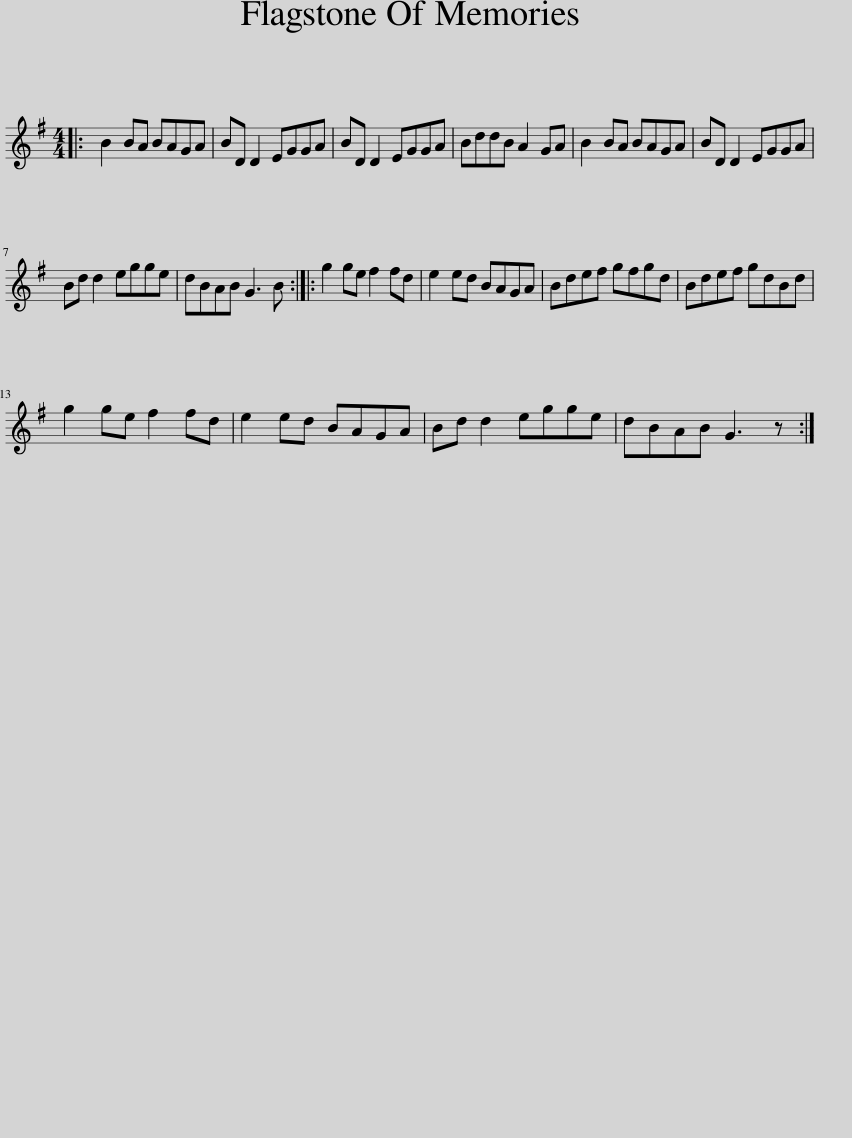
X:1
L:1/8
M:4/4
I:linebreak $
K:G
V:1 treble
V:1
|: B2 BA BAGA | BD D2 EGGA | BD D2 EGGA | BddB A2 GA | B2 BA BAGA | %5
 BD D2 EGGA |$ Bd d2 egge | dBAB G3 B :: g2 ge f2 fd | e2 ed BAGA | %10
 Bdef gfgd | Bdef gdBd |$ g2 ge f2 fd | e2 ed BAGA | Bd d2 egge | %15
 dBAB G3 z :| %16
